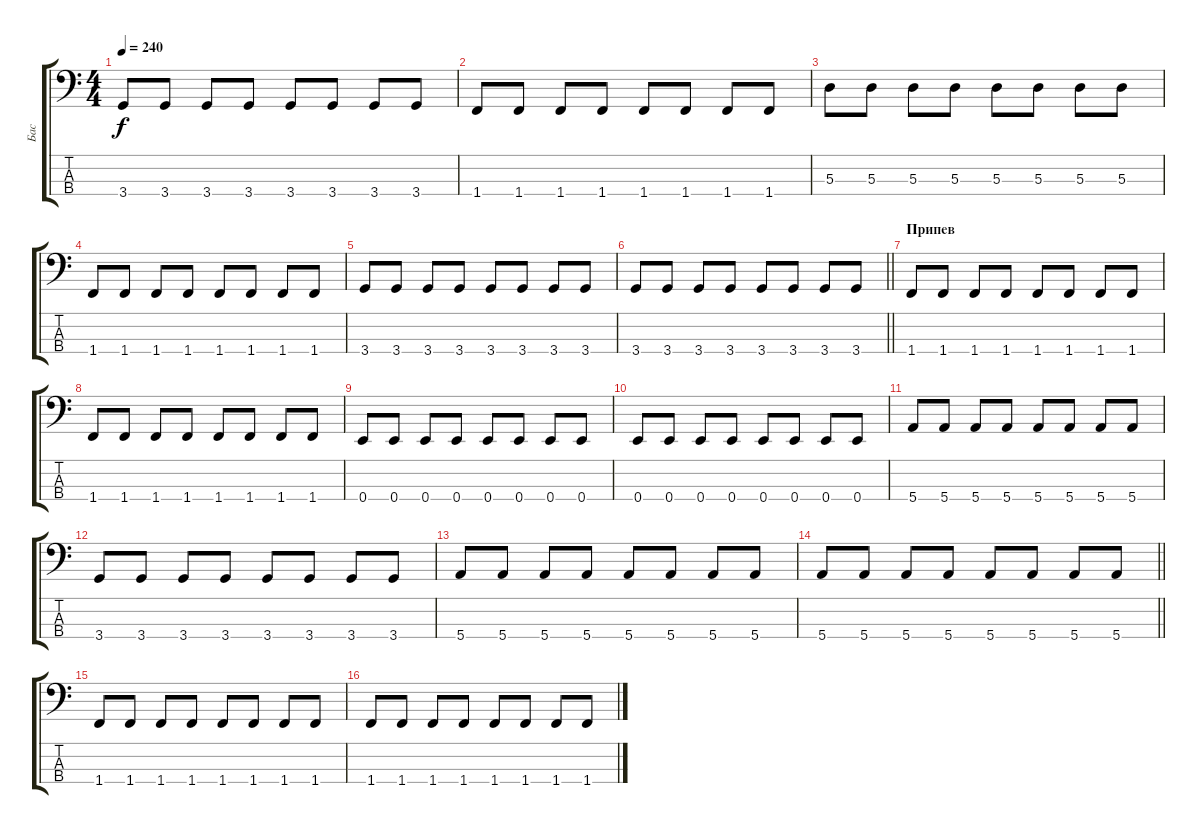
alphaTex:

\track ("Бас" "Бас") {instrument electricbassfinger}
\staff {score tabs}
\tuning (G2 D2 A1 E1) {hide}
\ts (4 4)
\tempo 240
\clef f4
\ks c
3.4.8{dy f} 3.4.8 3.4.8 3.4.8 3.4.8 3.4.8 3.4.8 3.4.8 |
1.4.8 1.4.8 1.4.8 1.4.8 1.4.8 1.4.8 1.4.8 1.4.8 |
5.3.8 5.3.8 5.3.8 5.3.8 5.3.8 5.3.8 5.3.8 5.3.8 |
1.4.8 1.4.8 1.4.8 1.4.8 1.4.8 1.4.8 1.4.8 1.4.8 |
3.4.8 3.4.8 3.4.8 3.4.8 3.4.8 3.4.8 3.4.8 3.4.8 |
\barLineRight lightlight
3.4.8 3.4.8 3.4.8 3.4.8 3.4.8 3.4.8 3.4.8 3.4.8 |
\section ("" "Припев")
1.4.8 1.4.8 1.4.8 1.4.8 1.4.8 1.4.8 1.4.8 1.4.8 |
1.4.8 1.4.8 1.4.8 1.4.8 1.4.8 1.4.8 1.4.8 1.4.8 |
0.4.8 0.4.8 0.4.8 0.4.8 0.4.8 0.4.8 0.4.8 0.4.8 |
0.4.8 0.4.8 0.4.8 0.4.8 0.4.8 0.4.8 0.4.8 0.4.8 |
5.4.8 5.4.8 5.4.8 5.4.8 5.4.8 5.4.8 5.4.8 5.4.8 |
3.4.8 3.4.8 3.4.8 3.4.8 3.4.8 3.4.8 3.4.8 3.4.8 |
5.4.8 5.4.8 5.4.8 5.4.8 5.4.8 5.4.8 5.4.8 5.4.8 |
\barLineRight lightlight
5.4.8 5.4.8 5.4.8 5.4.8 5.4.8 5.4.8 5.4.8 5.4.8 |
\section ("" " ")
1.4.8 1.4.8 1.4.8 1.4.8 1.4.8 1.4.8 1.4.8 1.4.8 |
1.4.8 1.4.8 1.4.8 1.4.8 1.4.8 1.4.8 1.4.8 1.4.8
